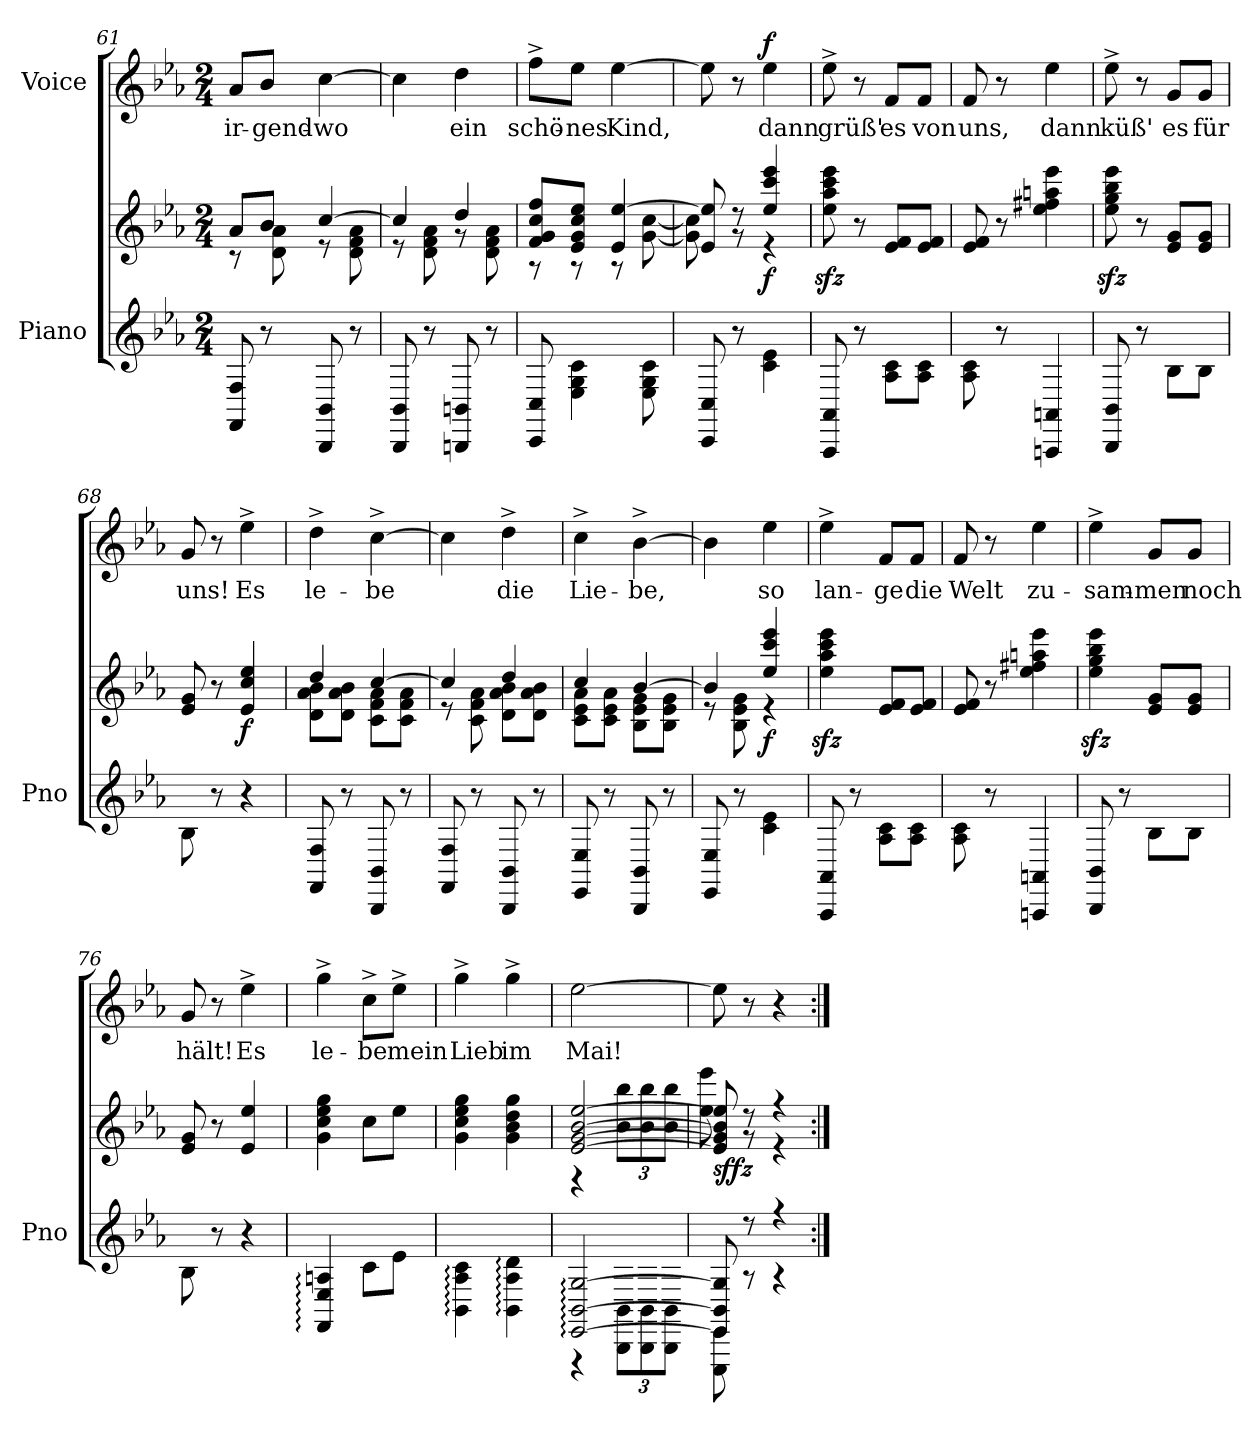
**kern	**kern	**dynam	**kern	**text	**dynam
*part2	*part2	*part2	*part1	*part1	*part1
*staff3	*staff2	*staff2/3	*staff1	*staff1	*staff1
*I"Piano	*	*	*I"Voice	*	*
*I'Pno	*	*	*	*	*
*clefG2	*clefG2	*	*clefG2	*	*
*k[b-e-a-]	*k[b-e-a-]	*	*k[b-e-a-]	*	*
*M2/4	*M2/4	*	*M2/4	*	*
=61	=61	=61	=61	=61	=61
*	*^	*	*	*	*
!	!	!	!	!	!LO:LY:b	!
8FF/ 8F/	8a-/L	8r	.	8a-/L	ir-	.
!	!	!	!	!	!LO:LY:b	!
8r	8b-/J	8d\ 8a-\	.	8b-/J	-gend-	.
!	!	!	!	!	!LO:LY:b	!
8BBB-/ 8BB-/	[4cc/	8r	.	[4cc\	-wo	.
8r	.	8d\ 8f\ 8a-\	.	.	.	.
=62	=62	=62	=62	=62	=62	=62
8BBB-/ 8BB-/	4cc/]	8r	.	4cc\]	.	.
8r	.	8d\ 8f\ 8a-\	.	.	.	.
!	!	!	!	!	!LO:LY:b	!
8BBBn/ 8BBn/	4dd/	8r	.	4dd\	ein	.
8r	.	8d\ 8f\ 8a-\	.	.	.	.
=63	=63	=63	=63	=63	=63	=63
!	!	!	!	!	!LO:LY:b	!
8CC/ 8C/	8f/ 8g/ 8cc/ 8ff/L	8r	.	8ff^\L	schö-	.
!	!	!	!	!	!LO:LY:b	!
4E-\ 4G\ 4c\	8e-/ 8g/ 8cc/ 8ee-/J	8r	.	8ee-\J	-nes	.
!	!	!	!	!	!LO:LY:b	!
.	4e-/ [4ee-/	8r	.	[4ee-\	Kind,	.
8E-\ 8G\ 8c\	.	[8g\ [8cc\	.	.	.	.
=64	=64	=64	=64	=64	=64	=64
8CC/ 8C/	8e-/ 8ee-/]	8g\] 8cc\]	.	8ee-\]	.	.
8r	8r	8r	.	8r	.	.
!	!	!	!LO:DY:b	!	!LO:LY:b	!LO:DY:b
4c\ 4e-\	4ee-/ 4ccc/ 4eee-/	4r	f	4ee-\	dann	f
=65	=65	=65	=65	=65	=65	=65
!	!	!	!	!	!LO:LY:b	!
*	*v	*v	*	*	*	*
8AAA-/ 8AA-/	8ee-\zz< 8aa-\zz< 8ccc\zz< 8eee-\zz<	.	8ee-^\	grüß'	.
8r	8r	.	8r	.	.
!	!	!	!	!LO:LY:b	!
8A-\ 8c\L	8e-/ 8f/L	.	8f/L	es	.
!	!	!	!	!LO:LY:b	!
8A-\ 8c\J	8e-/ 8f/J	.	8f/J	von	.
=66	=66	=66	=66	=66	=66
!	!	!	!	!LO:LY:b	!
8A-\ 8c\	8e-/ 8f/	.	8f/	uns,	.
8r	8r	.	8r	.	.
!	!	!	!	!LO:LY:b	!
4AAAn/ 4AAn/	4ee-\ 4ff#X\ 4aan\ 4eee-\	.	4ee-\	dann	.
=67	=67	=67	=67	=67	=67
!	!	!	!	!LO:LY:b	!
8BBB-/ 8BB-/	8ee-\zz< 8gg\zz< 8bb-\zz< 8eee-\zz<	.	8ee-^\	küß'	.
8r	8r	.	8r	.	.
!	!	!	!	!LO:LY:b	!
8B-\L	8e-/ 8g/L	.	8g/L	es	.
!	!	!	!	!LO:LY:b	!
8B-\J	8e-/ 8g/J	.	8g/J	für	.
=68	=68	=68	=68	=68	=68
!	!	!	!	!LO:LY:b	!
8B-\	8e-/ 8g/	.	8g/	uns!	.
8r	8r	.	8r	.	.
!	!	!LO:DY:b	!	!LO:LY:b	!
4r	4e-/ 4cc/ 4ee-/	f	4ee-^\	Es	.
=69	=69	=69	=69	=69	=69
*	*^	*	*	*	*
!	!	!	!	!	!LO:LY:b	!
8FF/ 8F/	4dd/	8d\ 8a-\ 8b-\L	.	4dd^\	le-	.
8r	.	8d\ 8a-\ 8b-\J	.	.	.	.
!	!	!	!	!	!LO:LY:b	!
8BBB-/ 8BB-/	[4cc/	8c\ 8f\ 8a-\L	.	[4cc^\	-be	.
8r	.	8c\ 8f\ 8a-\J	.	.	.	.
=70	=70	=70	=70	=70	=70	=70
8FF/ 8F/	4cc/]	8r	.	4cc\]	.	.
8r	.	8c\ 8f\ 8a-\	.	.	.	.
!	!	!	!	!	!LO:LY:b	!
8BBB-/ 8BB-/	4dd/	8d\ 8a-\ 8b-\L	.	4dd^\	die	.
8r	.	8d\ 8a-\ 8b-\J	.	.	.	.
=71	=71	=71	=71	=71	=71	=71
!	!	!	!	!	!LO:LY:b	!
8EE-/ 8E-/	4cc/	8c\ 8e-\ 8a-\L	.	4cc^\	Lie-	.
8r	.	8c\ 8e-\ 8a-\J	.	.	.	.
!	!	!	!	!	!LO:LY:b	!
8BBB-/ 8BB-/	[4b-/	8B-\ 8e-\ 8g\L	.	[4b-^\	-be,	.
8r	.	8B-\ 8e-\ 8g\J	.	.	.	.
=72	=72	=72	=72	=72	=72	=72
8EE-/ 8E-/	4b-/]	8r	.	4b-\]	.	.
8r	.	8B-\ 8e-\ 8g\	.	.	.	.
!	!	!	!LO:DY:b	!	!LO:LY:b	!
4c\ 4e-\	4ee-/ 4ccc/ 4eee-/	4r	f	4ee-\	so	.
=73	=73	=73	=73	=73	=73	=73
!	!	!	!	!	!LO:LY:b	!
*	*v	*v	*	*	*	*
8AAA-/ 8AA-/	4ee-\zz< 4aa-\zz< 4ccc\zz< 4eee-\zz<	.	4ee-^\	lan-	.
8r	.	.	.	.	.
!	!	!	!	!LO:LY:b	!
8A-\ 8c\L	8e-/ 8f/L	.	8f/L	-ge	.
!	!	!	!	!LO:LY:b	!
8A-\ 8c\J	8e-/ 8f/J	.	8f/J	die	.
=74	=74	=74	=74	=74	=74
!	!	!	!	!LO:LY:b	!
8A-\ 8c\	8e-/ 8f/	.	8f/	Welt	.
8r	8r	.	8r	.	.
!	!	!	!	!LO:LY:b	!
4AAAn/ 4AAn/	4ee-\ 4ff#X\ 4aan\ 4eee-\	.	4ee-\	zu-	.
=75	=75	=75	=75	=75	=75
!	!	!	!	!LO:LY:b	!
8BBB-/ 8BB-/	4ee-\zz< 4gg\zz< 4bb-\zz< 4eee-\zz<	.	4ee-^\	-sam-	.
8r	.	.	.	.	.
!	!	!	!	!LO:LY:b	!
8B-\L	8e-/ 8g/L	.	8g/L	-men	.
!	!	!	!	!LO:LY:b	!
8B-\J	8e-/ 8g/J	.	8g/J	noch	.
=76	=76	=76	=76	=76	=76
!	!	!	!	!LO:LY:b	!
8B-\	8e-/ 8g/	.	8g/	hält!	.
8r	8r	.	8r	.	.
!	!	!	!	!LO:LY:b	!
4r	4e-/ 4ee-/	.	4ee-^\	Es	.
=77	=77	=77	=77	=77	=77
!	!	!	!	!LO:LY:b	!
4FF/: 4E-/: 4An/:	4g\ 4cc\ 4ee-\ 4gg\	.	4gg^\	le-	.
!	!	!	!	!LO:LY:b	!
8c\L	8cc\L	.	8cc^\L	-be	.
!	!	!	!	!LO:LY:b	!
8e-\J	8ee-\J	.	8ee-^\J	mein	.
=78	=78	=78	=78	=78	=78
!	!	!	!	!LO:LY:b	!
4BB-\: 4A-\: 4c\:	4g\ 4cc\ 4ee-\ 4gg\	.	4gg^\	Lieb	.
!	!	!	!	!LO:LY:b	!
4BB-\: 4A-\: 4d\:	4g\ 4b-\ 4dd\ 4gg\	.	4gg^\	im	.
=79	=79	=79	=79	=79	=79
*^	*^	*	*	*	*
!	!	!	!	!	!	!LO:LY:b	!
[2EE-/: [2BB-/: [2G/:	4r	[2e-/ [2g/ [2b-/ [2ee-/	4r	.	[2ee-\	Mai!	.
*	*Xbrackettup	*	*Xbrackettup	*	*	*	*
.	12BBB-\ 12BB-\L	.	12b-\ 12bb-\L	.	.	.	.
.	12BBB-\ 12BB-\	.	12b-\ 12bb-\	.	.	.	.
.	12BBB-\ 12BB-\J	.	12b-\ 12bb-\J	.	.	.	.
=80	=80	=80	=80	=80	=80	=80	=80
!	!	!	!	!LO:DY:b	!	!	!
8EE-/] 8BB-/] 8G/]	8EEE-\ 8EE-\	8e-/] 8g/] 8b-/] 8ee-/]	8ee-\ 8eee-\	sffz	8ee-\]	.	.
8r	8r	8r	8r	.	8r	.	.
4r	4r	4r	4r	.	4r	.	.
*v	*v	*	*	*	*	*	*
*	*v	*v	*	*	*	*
=:|!	=:|!	=:|!	=:|!	=:|!	=:|!
*-	*-	*-	*-	*-	*-
